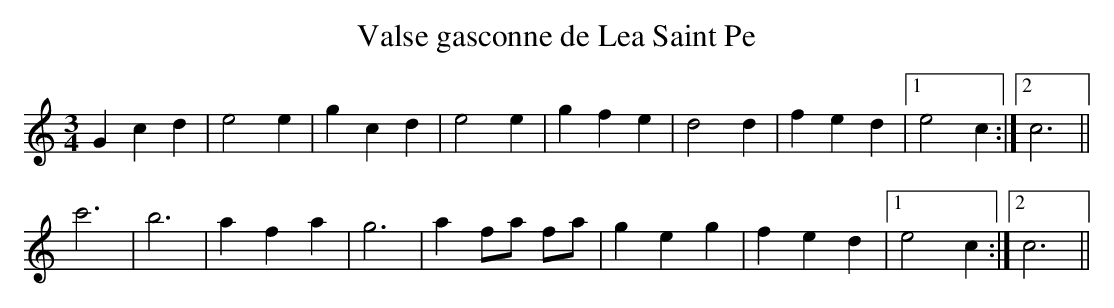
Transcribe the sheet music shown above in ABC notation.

X:1
T:Valse gasconne de Lea Saint Pe
M:3/4
L:1/4
K:C
Gcd|e2e|gcd|e2e|gfe|d2d|fed|1 e2c:|2 c3||
c'3|b3|afa|g3|af/a/ f/a/|geg|fed|1 e2c:|2 c3||
